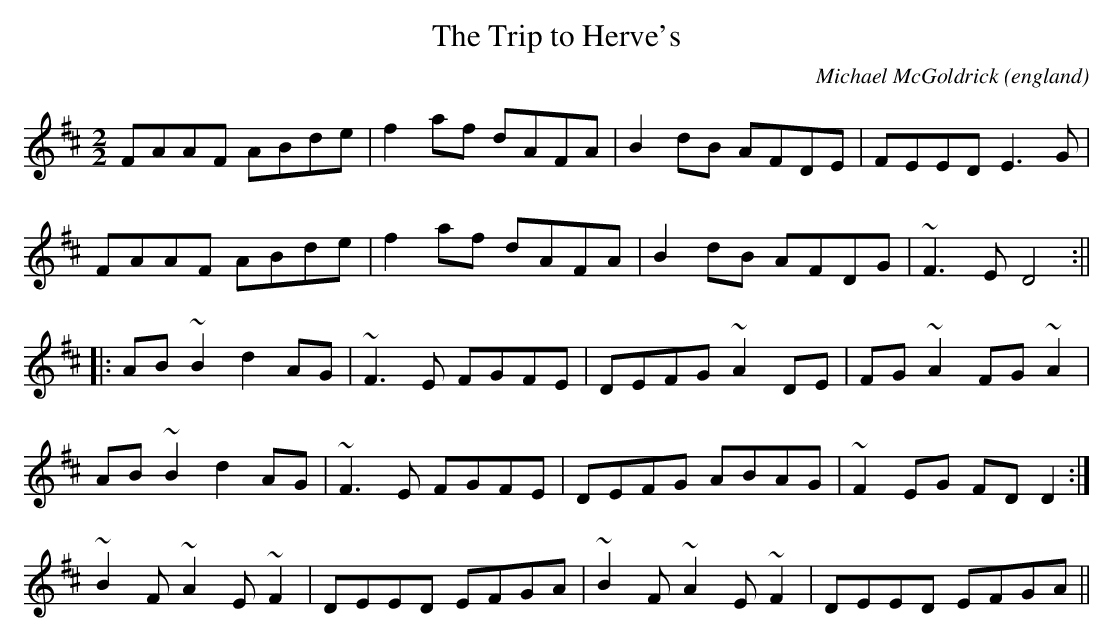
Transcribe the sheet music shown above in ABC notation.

X:1
T: Trip to Herve's, The
O:england
M: 2/2
L: 1/8
C: Michael McGoldrick
K: D
FAAF ABde|f2af dAFA|B2dB AFDE|FEED E3G|
FAAF ABde|f2af dAFA|B2dB AFDG|~F3E D4:||
||:AB~B2 d2AG|~F3E FGFE|DEFG ~A2DE|FG~A2 FG~A2|
1 AB~B2 d2AG|~F3E FGFE|DEFG ABAG|~F2EG FDD2:|
2 ~B2F ~A2E ~F2|DEED EFGA|~B2F ~A2E ~F2|DEED EFGA||
